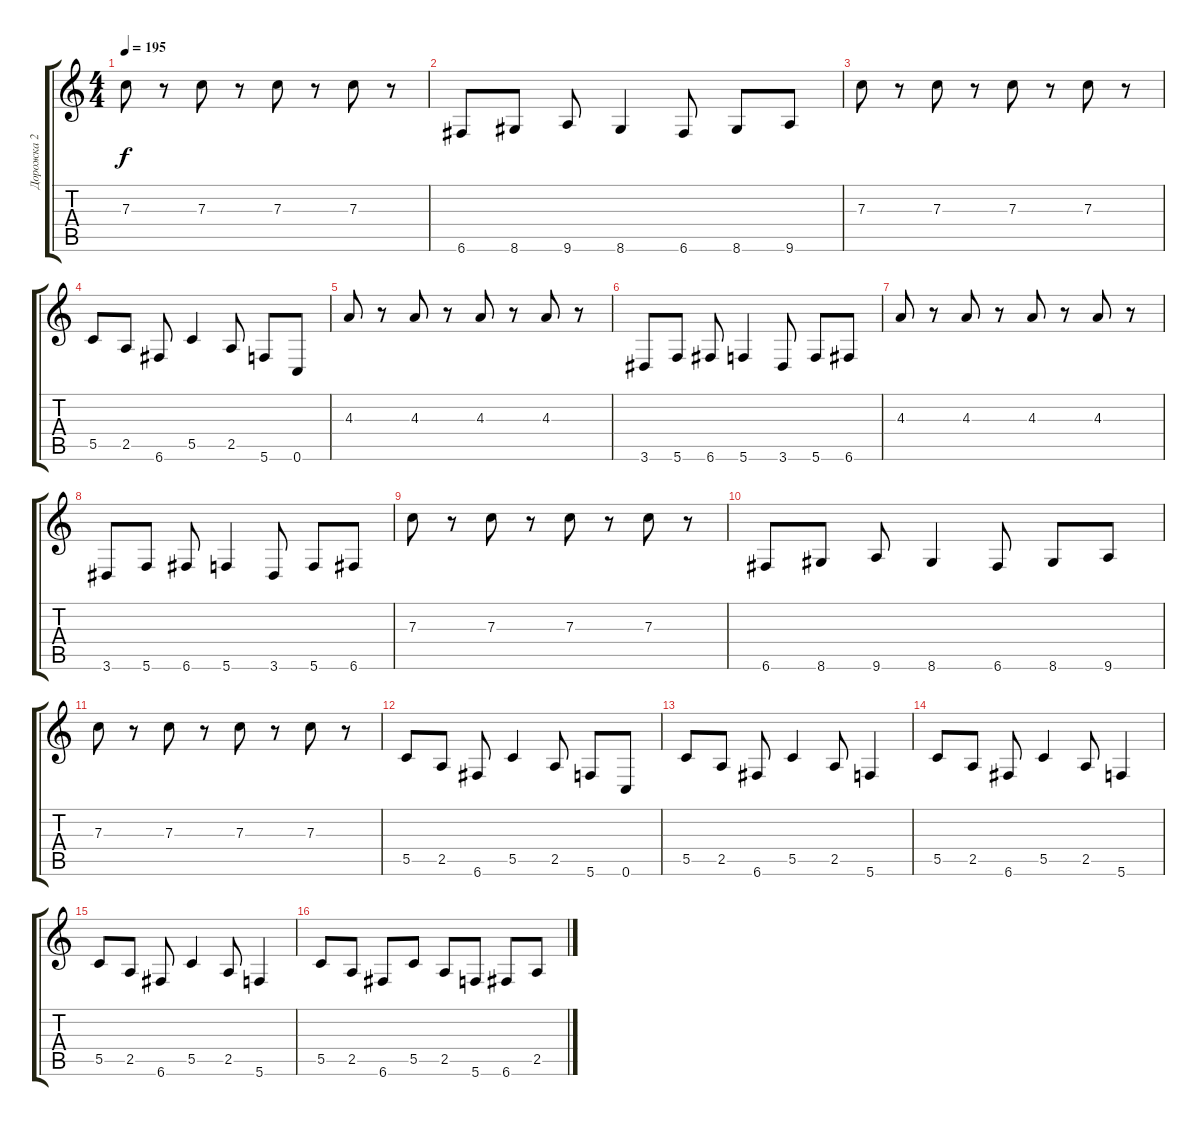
\track ("Дорожка 2" "Дорожка 2") {instrument distortionguitar}
\staff {score tabs}
\tuning (D4 A3 F3 C3 G2 C2) {hide}
\ts (4 4)
\tempo 195
\clef g2
\ks c
7.3.8{dy f} r.8 7.3.8 r.8 7.3.8 r.8 7.3.8 r.8 |
6.6.8 8.6.8 9.6.8 8.6.4 6.6.8 8.6.8 9.6.8 |
7.3.8 r.8 7.3.8 r.8 7.3.8 r.8 7.3.8 r.8 |
5.5.8 2.5.8 6.6.8 5.5.4 2.5.8 5.6.8 0.6.8 |
4.3.8 r.8 4.3.8 r.8 4.3.8 r.8 4.3.8 r.8 |
3.6.8 5.6.8 6.6.8 5.6.4 3.6.8 5.6.8 6.6.8 |
4.3.8 r.8 4.3.8 r.8 4.3.8 r.8 4.3.8 r.8 |
3.6.8 5.6.8 6.6.8 5.6.4 3.6.8 5.6.8 6.6.8 |
7.3.8 r.8 7.3.8 r.8 7.3.8 r.8 7.3.8 r.8 |
6.6.8 8.6.8 9.6.8 8.6.4 6.6.8 8.6.8 9.6.8 |
7.3.8 r.8 7.3.8 r.8 7.3.8 r.8 7.3.8 r.8 |
5.5.8 2.5.8 6.6.8 5.5.4 2.5.8 5.6.8 0.6.8 |
5.5.8 2.5.8 6.6.8 5.5.4 2.5.8 5.6.4 |
5.5.8 2.5.8 6.6.8 5.5.4 2.5.8 5.6.4 |
5.5.8 2.5.8 6.6.8 5.5.4 2.5.8 5.6.4 |
5.5.8 2.5.8 6.6.8 5.5.8 2.5.8 5.6.8 6.6.8 2.5.8
